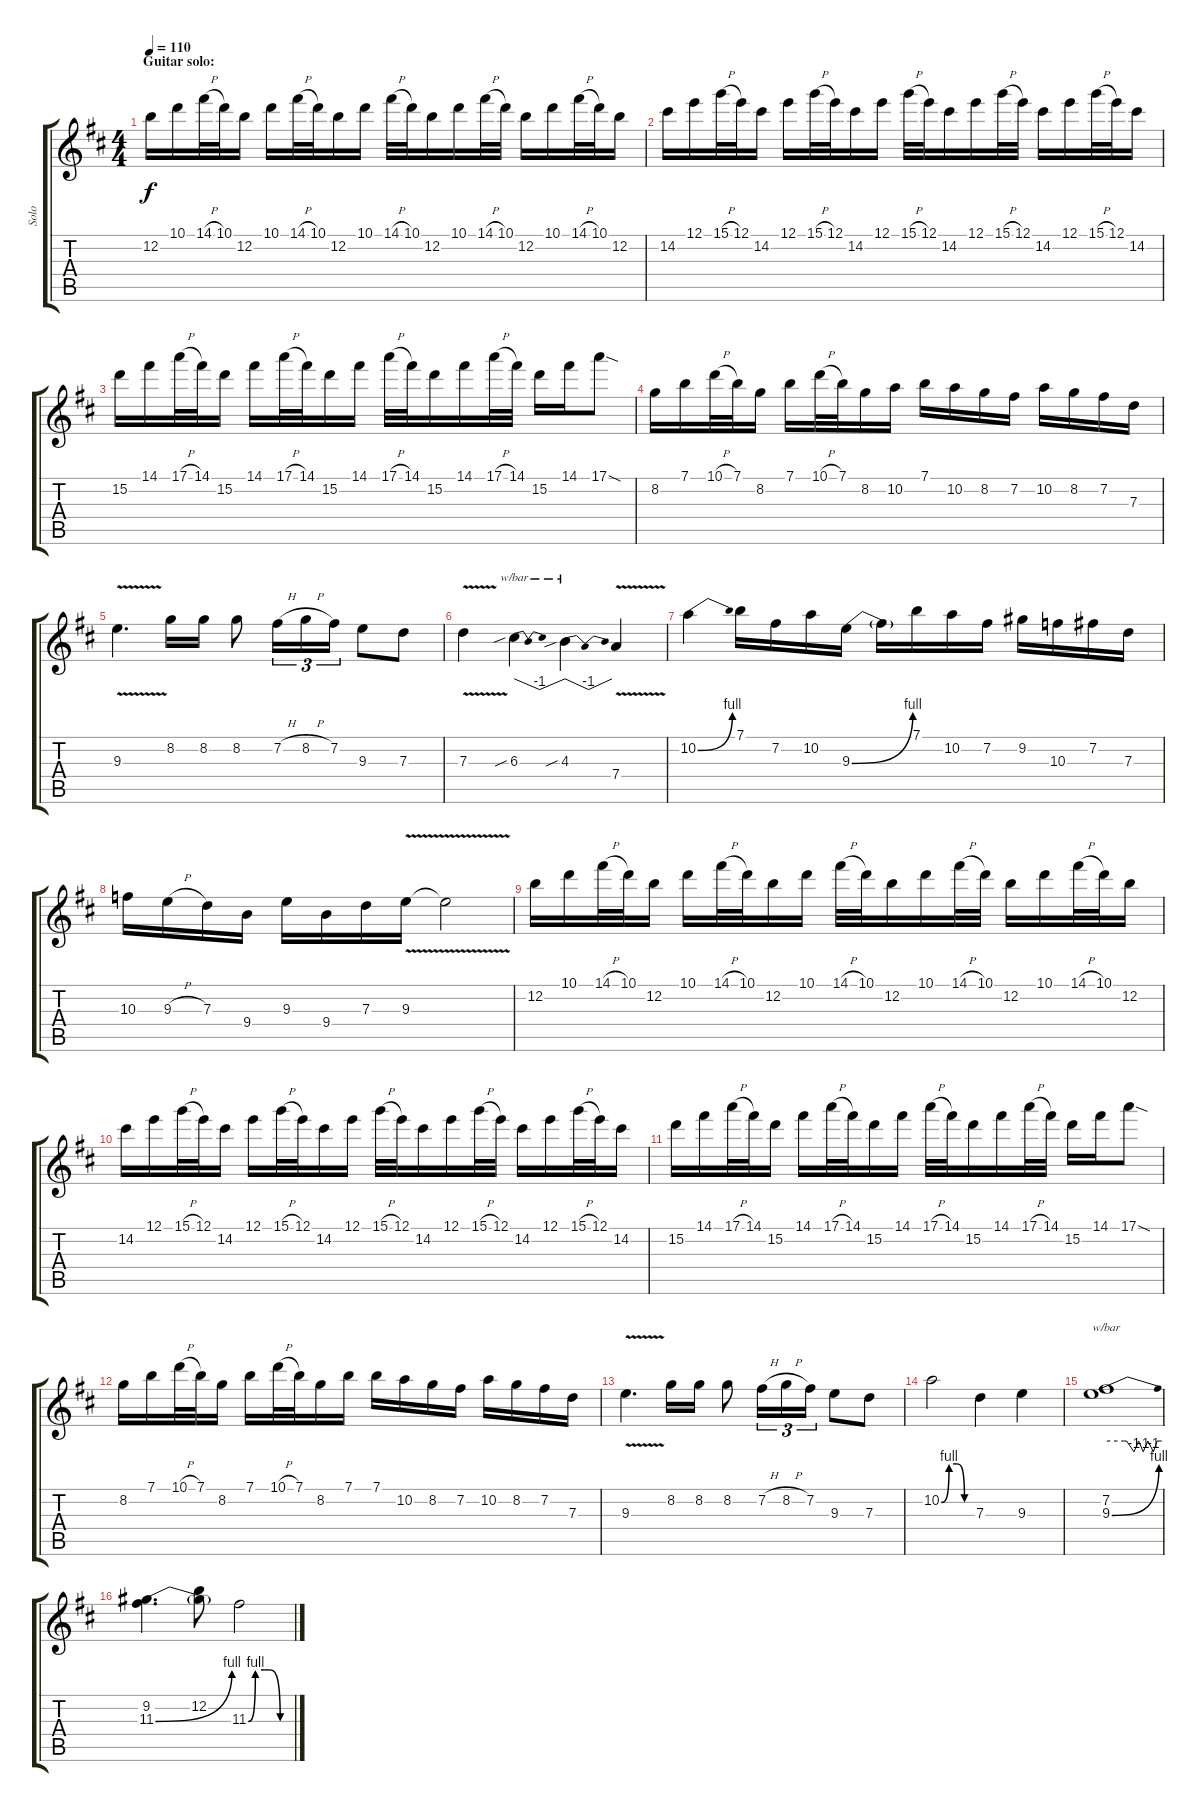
\track ("Solo" "Solo") {instrument distortionguitar}
\staff {score tabs}
\tuning (E4 B3 G3 D3 A2 E2) {hide}
\ts (4 4)
\section ("" "Guitar solo:")
\tempo 110
\clef g2
\ks d
12.2.16{dy f balance 6 instrument distortionguitar} 10.1.16 14.1{h}.32 10.1.32 12.2.16 10.1.16 14.1{h}.32 10.1.32 12.2.16 10.1.16 14.1{h}.32 10.1.32 12.2.16 10.1.16 14.1{h}.32 10.1.32 12.2.16 10.1.16 14.1{h}.32 10.1.32 12.2.16 |
14.2.16 12.1.16 15.1{h}.32 12.1.32 14.2.16 12.1.16 15.1{h}.32 12.1.32 14.2.16 12.1.16 15.1{h}.32 12.1.32 14.2.16 12.1.16 15.1{h}.32 12.1.32 14.2.16 12.1.16 15.1{h}.32 12.1.32 14.2.16 |
15.2.16 14.1.16 17.1{h}.32 14.1.32 15.2.16 14.1.16 17.1{h}.32 14.1.32 15.2.16 14.1.16 17.1{h}.32 14.1.32 15.2.16 14.1.16 17.1{h}.32 14.1.32 15.2.16 14.1.16 17.1{sod}.8 |
8.2.16 7.1.16 10.1{h}.32 7.1.32 8.2.16 7.1.16 10.1{h}.32 7.1.32 8.2.16 10.2.16 7.1.16 10.2.16 8.2.16 7.2.16 10.2.16 8.2.16 7.2.16 7.3.16 |
9.3{v}.4{d} 8.2.16 8.2.16 8.2.8 7.2{h}.16{tu (3 2)} 8.2{h}.16{tu (3 2)} 7.2.16{tu (3 2)} 9.3.8 7.3.8 |
7.3{v}.4 6.3{sib}.4{tbe (dip default 0 0 30 -4 60 0)} 4.3{sib}.4{tbe (dip default 0 0 30 -4 60 0)} 7.4{v}.4 |
10.2{be (bend 0 0 60 4)}.4 7.1.16 7.2.16 10.2.16 9.3{be (bend 0 0 60 4)}.16 9.3{t}.16 7.1.16 10.2.16 7.2.16 9.2.16 10.3.16 7.2.16 7.3.16 |
10.3.16 9.3{h}.16 7.3.16 9.4.16 9.3.16 9.4.16 7.3.16 9.3{v}.16 9.3{t}.2 |
12.2.16 10.1.16 14.1{h}.32 10.1.32 12.2.16 10.1.16 14.1{h}.32 10.1.32 12.2.16 10.1.16 14.1{h}.32 10.1.32 12.2.16 10.1.16 14.1{h}.32 10.1.32 12.2.16 10.1.16 14.1{h}.32 10.1.32 12.2.16 |
14.2.16 12.1.16 15.1{h}.32 12.1.32 14.2.16 12.1.16 15.1{h}.32 12.1.32 14.2.16 12.1.16 15.1{h}.32 12.1.32 14.2.16 12.1.16 15.1{h}.32 12.1.32 14.2.16 12.1.16 15.1{h}.32 12.1.32 14.2.16 |
15.2.16 14.1.16 17.1{h}.32 14.1.32 15.2.16 14.1.16 17.1{h}.32 14.1.32 15.2.16 14.1.16 17.1{h}.32 14.1.32 15.2.16 14.1.16 17.1{h}.32 14.1.32 15.2.16 14.1.16 17.1{sod}.8 |
8.2.16 7.1.16 10.1{h}.32 7.1.32 8.2.16 7.1.16 10.1{h}.32 7.1.32 8.2.16 7.1.16 7.1.16 10.2.16 8.2.16 7.2.16 10.2.16 8.2.16 7.2.16 7.3.16 |
9.3{v}.4{d} 8.2.16 8.2.16 8.2.8 7.2{h}.16{tu (3 2)} 8.2{h}.16{tu (3 2)} 7.2.16{tu (3 2)} 9.3.8 7.3.8 |
10.2{be (custom 0 0 15 4 30 4 45 0 60 0)}.2 7.3.4 9.3.4 |
(7.2 9.3{be (bend 0 0 60 4)}).1{tbe (custom default 0 0 20 0 22 0 30 -4 35 0 40 -4 45 0 51 -4 55 0 60 0)} |
(9.2 11.3{be (bend 0 0 60 4)}).4{d} (12.2 11.3{t}).8 11.3{be (custom 0 0 10 4 23 4 29 4 45 0 60 0)}.2
